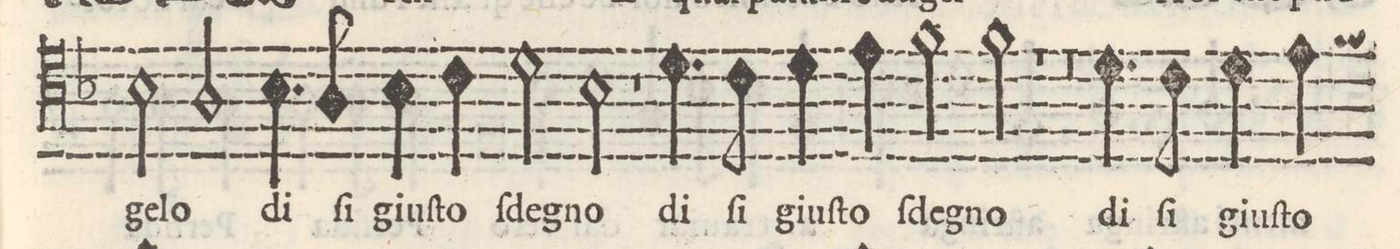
**kern	**text
*I"SESTO	*
*clefC4	*
*k[b-]	*
*met(C)	*
*M2/1	*
2B-\	ge-
2A/	-lo
=17-	=17-
4.B-\	di
8A/	ſi
4B-\	giuſ-
4c\	-to
2d\	ſde-
2B-\	-gno
=18-	=18-
1r	.
4.d\	di
8c\	ſi
4d\	giu-
4e\	-ſto
=19-	=19-
2f\	ſde-
2f\	-gno
1r	.
=20-	=20-
0r	.
=21-	=21-
4.d\	di
8c\	ſi
4d\	giu-
4e\	-ſto
*-	*-
